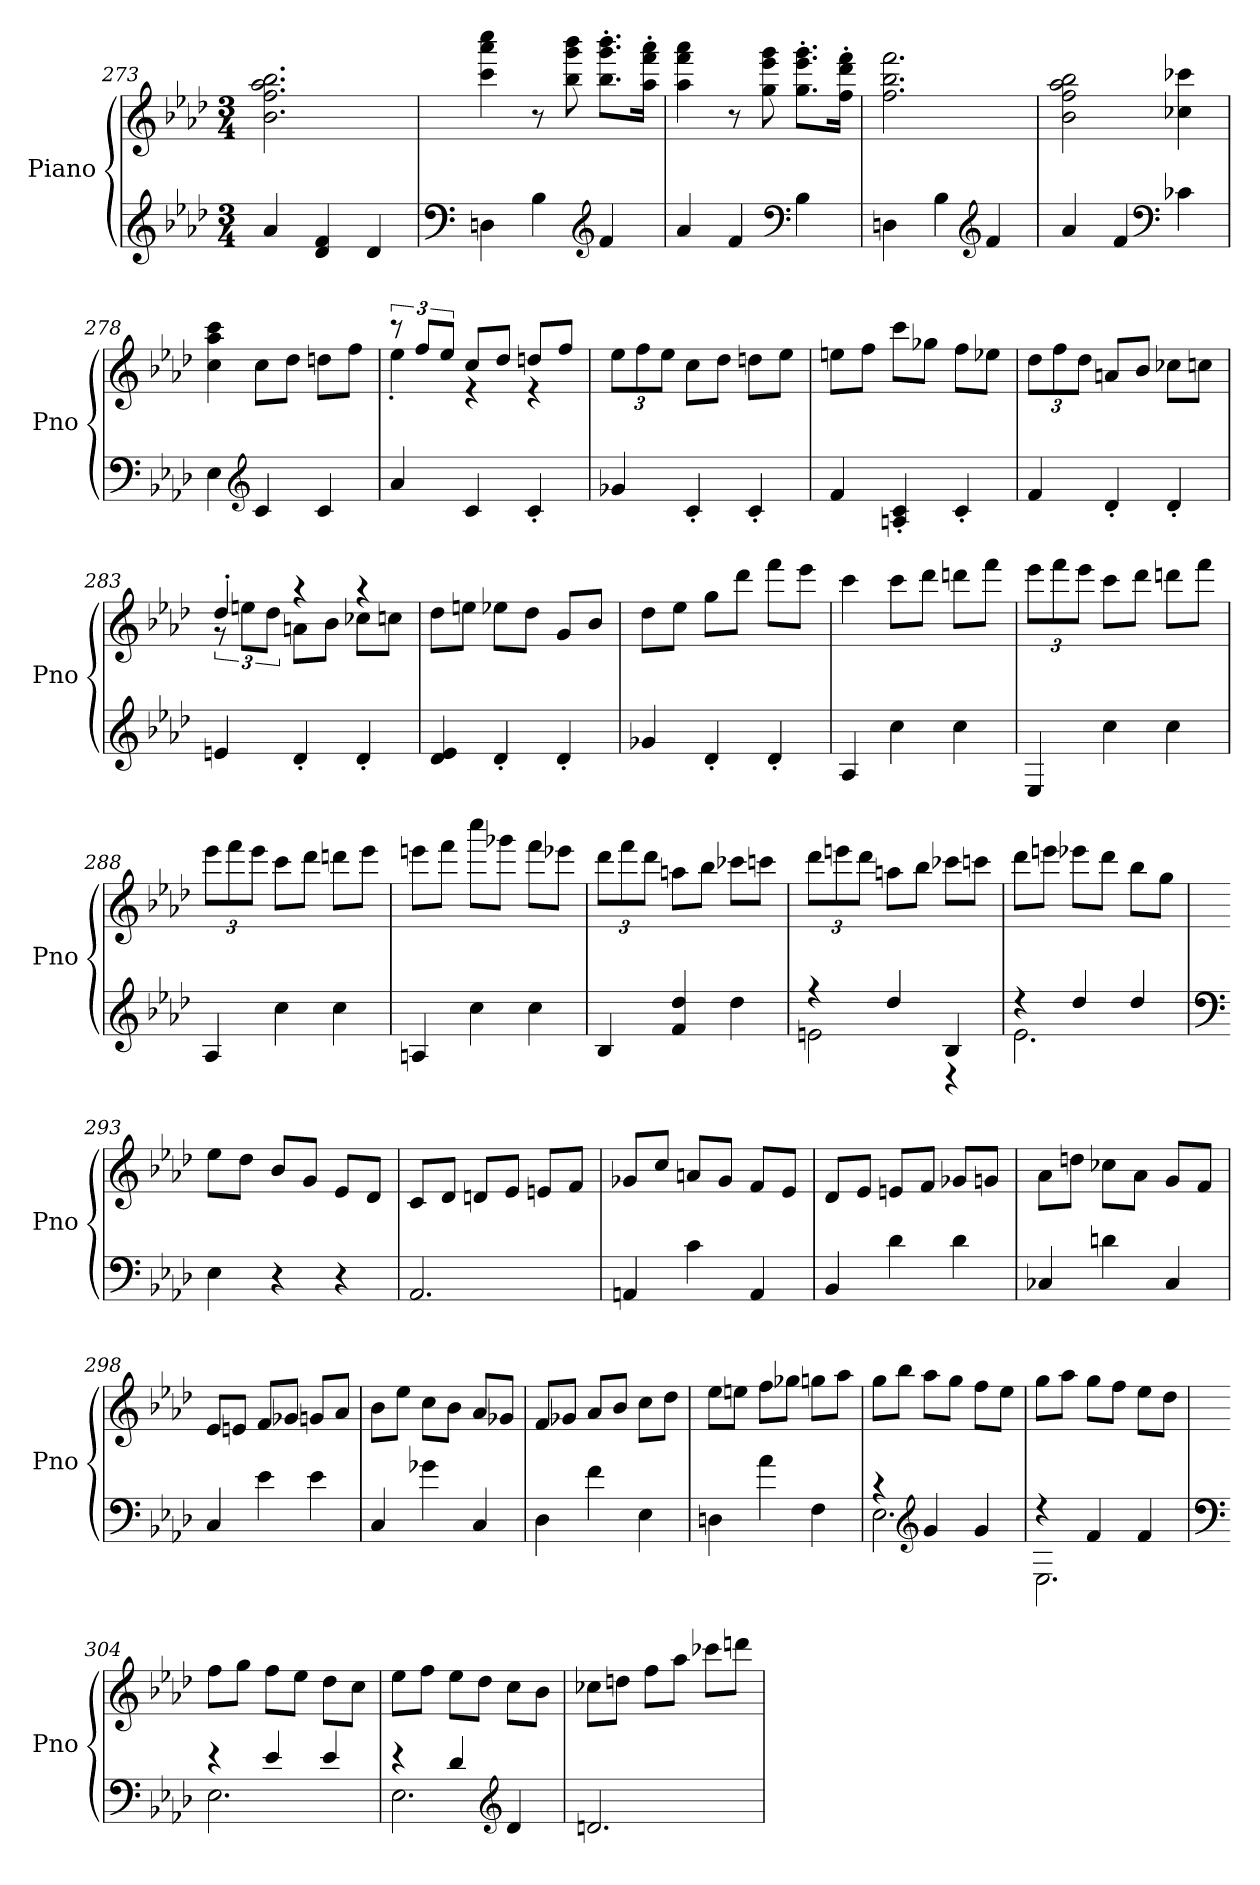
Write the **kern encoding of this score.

**kern	**kern
*part1	*part1
*staff2	*staff1
*I"Piano	*
*I'Pno	*
*clefG2	*clefG2
*k[b-e-a-d-]	*k[b-e-a-d-]
*M3/4	*M3/4
=273	=273
4a-/	2.b-\ 2.ff\ 2.aa-\ 2.bb-\
4d-/ 4f/	.
4d-/	.
=274	=274
*clefF4	*
*	*MM150
4Dn\	4ccc\ 4aaa-\ 4cccc\
*	*MM180
4B-\	8r
.	8bb-\ 8ggg\ 8bbb-\
*clefG2	*
4f/	8.bb-'\ 8.ggg'\ 8.bbb-'\L
.	16aa-'\ 16fff'\ 16aaa-'\Jk
=275	=275
4a-/	4aa-\ 4fff\ 4aaa-\
4f/	8r
.	8gg\ 8eee-\ 8ggg\
*clefF4	*
4B-\	8.gg'\ 8.eee-'\ 8.ggg'\L
.	16ff'\ 16ddd-'\ 16fff'\Jk
=276	=276
4Dn\	2.ff\ 2.bb-\ 2.fff\
4B-\	.
*clefG2	*
4f/	.
=277	=277
4a-/	2b-\ 2ff\ 2aa-\ 2bb-\
4f/	.
*clefF4	*
4c-X\	4cc-X\ 4ccc-X\
=278	=278
*	*MM189
4E-\	4cc\ 4aa-\ 4ccc\
*clefG2	*
4c/	8cc\L
.	8dd-\J
4c/	8ddn\L
.	8ff\J
=279	=279
*	*^
4a-/	12r	4ee-'\
.	12ff/L	.
.	12ee-/J	.
4c/	8cc/L	4r
.	8dd-/J	.
4c'/	8ddn/L	4r
.	8ff/J	.
*	*v	*v
=280	=280
4g-X/	12ee-\L
.	12ff\
.	12ee-\J
4c'/	8cc\L
.	8dd-\J
4c'/	8ddn\L
.	8ee-\J
=281	=281
*	*MM190
4f/	8een\L
.	8ff\J
4An'/ 4c'/	8ccc\L
.	8gg-X\J
4c'/	8ff\L
.	8ee-X\J
=282	=282
4f/	12dd-\L
.	12ff\
.	12dd-\J
4d-'/	8an/L
.	8b-/J
4d-'/	8cc-X\L
.	8ccn\J
=283	=283
*	*MM192
*	*^
4en/	4dd-'/	12r
.	.	12een\L
.	.	12dd-\J
4d-'/	4r	8an\L
.	.	8b-\J
4d-'/	4r	8cc-X\L
.	.	8ccn\J
*	*v	*v
=284	=284
4d-/ 4e-/	8dd-\L
.	8een\J
4d-'/	8ee-X\L
.	8dd-\J
4d-'/	8g/L
.	8b-/J
=285	=285
*	*MM194
4g-X/	8dd-\L
.	8ee-\J
4d-'/	8gg\L
.	8ddd-\J
4d-'/	8fff\L
.	8eee-\J
=286	=286
4A-/	4ccc\
4cc\	8ccc\L
.	8ddd-\J
4cc\	8dddn\L
.	8fff\J
=287	=287
*	*MM196
4E-/	12eee-\L
.	12fff\
.	12eee-\J
4cc\	8ccc\L
.	8ddd-\J
4cc\	8dddn\L
.	8fff\J
=288	=288
4A-/	12eee-\L
.	12fff\
.	12eee-\J
4cc\	8ccc\L
.	8ddd-\J
4cc\	8dddn\L
.	8eee-\J
=289	=289
*	*MM200
4An/	8eeen\L
.	8fff\J
4cc\	8cccc\L
.	8ggg-X\J
4cc\	8fff\L
.	8eee-X\J
=290	=290
4B-/	12ddd-\L
.	12fff\
.	12ddd-\J
4f/ 4dd-/	8aan\L
.	8bb-\J
4dd-\	8ccc-X\L
.	8cccn\J
=291	=291
*	*MM201
*^	*
4r	2en\	12ddd-\L
.	.	12eeen\
.	.	12ddd-\J
4dd-/	.	8aan\L
.	.	8bb-\J
4B-/	4r	8ccc-X\L
.	.	8cccn\J
=292	=292	=292
4r	2.e-\	8ddd-\L
.	.	8eeen\J
4dd-/	.	8eee-X\L
.	.	8ddd-\J
4dd-/	.	8bb-\L
.	.	8gg\J
*v	*v	*
=293	=293
*clefF4	*
*	*MM203
4E-\	8ee-\L
.	8dd-\J
4r	8b-/L
.	8g/J
4r	8e-/L
.	8d-/J
=294	=294
2.AA-/	8c/L
.	8d-/J
.	8dn/L
.	8e-/J
.	8en/L
.	8f/J
=295	=295
4AAn/	8g-X/L
.	8cc/J
4c\	8an/L
.	8g-/J
4AA/	8f/L
.	8e-/J
=296	=296
*	*MM205
4BB-/	8d-/L
.	8e-/J
4d-\	8en/L
.	8f/J
4d-\	8g-X/L
.	8gn/J
=297	=297
4C-X/	8a-\L
.	8ddn\J
4dn\	8cc-X\L
.	8a-\J
4C-/	8g/L
.	8f/J
=298	=298
*	*MM207
4C/	8e-/L
.	8en/J
4e-\	8f/L
.	8g-X/J
4e-\	8gn/L
.	8a-/J
=299	=299
4C/	8b-\L
.	8ee-\J
4g-X\	8cc\L
.	8b-\J
4C/	8a-/L
.	8g-X/J
=300	=300
*	*MM211
4D-\	8f/L
.	8g-X/J
4f\	8a-/L
.	8b-/J
4E-\	8cc\L
.	8dd-\J
=301	=301
4Dn\	8ee-\L
.	8een\J
4a-\	8ff\L
.	8gg-X\J
4F\	8ggn\L
.	8aa-\J
=302	=302
*	*MM212
*^	*
4r	2.E-\	8gg\L
.	.	8bb-\J
*clefG2	*	*
4g/	.	8aa-\L
.	.	8gg\J
4g/	.	8ff\L
.	.	8ee-\J
=303	=303	=303
4r	2.E-\	8gg\L
.	.	8aa-\J
4f/	.	8gg\L
.	.	8ff\J
4f/	.	8ee-\L
.	.	8dd-\J
=304	=304	=304
*clefF4	*	*
*	*	*MM215
4r	2.E-\	8ff\L
.	.	8gg\J
4e-/	.	8ff\L
.	.	8ee-\J
4e-/	.	8dd-\L
.	.	8cc\J
=305	=305	=305
4r	2.E-\	8ee-\L
.	.	8ff\J
4d-/	.	8ee-\L
.	.	8dd-\J
*clefG2	*	*
4d-/	.	8cc\L
.	.	8b-\J
*v	*v	*
=306	=306
*	*MM217
2.dn/	8cc-X\L
.	8ddn\J
.	8ff\L
.	8aa-\J
.	8ccc-X\L
.	8dddn\J
=	=
*-	*-
